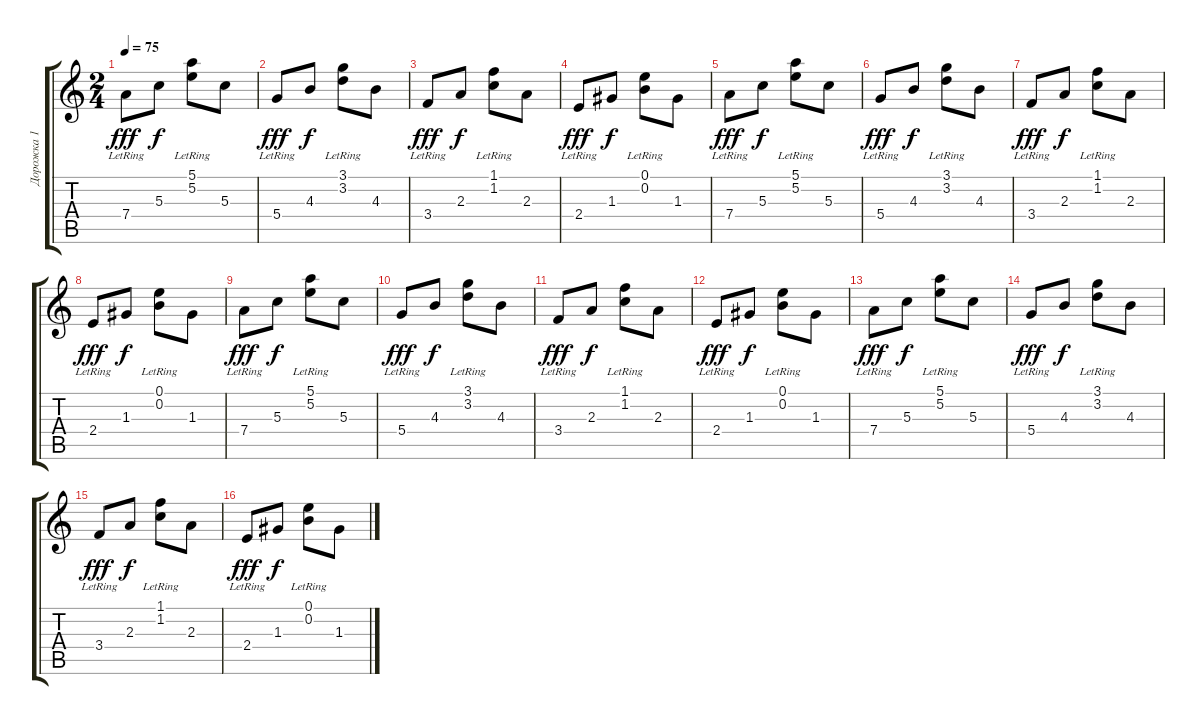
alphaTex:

\track ("Дорожка 1" "Дорожка 1") {instrument acousticguitarsteel}
\staff {score tabs}
\tuning (E4 B3 G3 D3 A2 E2) {hide}
\ts (2 4)
\tempo 75
\clef g2
\ks c
7.4{lr}.8{dy fff} 5.3.8{dy f} (5.1{lr} 5.2).8 5.3.8 |
5.4{lr}.8{dy fff} 4.3.8{dy f} (3.1{lr} 3.2).8 4.3.8 |
3.4{lr}.8{dy fff} 2.3.8{dy f} (1.1{lr} 1.2).8 2.3.8 |
2.4{lr}.8{dy fff} 1.3.8{dy f} (0.1{lr} 0.2).8 1.3.8 |
7.4{lr}.8{dy fff} 5.3.8{dy f} (5.1{lr} 5.2).8 5.3.8 |
5.4{lr}.8{dy fff} 4.3.8{dy f} (3.1{lr} 3.2).8 4.3.8 |
3.4{lr}.8{dy fff} 2.3.8{dy f} (1.1{lr} 1.2).8 2.3.8 |
2.4{lr}.8{dy fff} 1.3.8{dy f} (0.1{lr} 0.2).8 1.3.8 |
7.4{lr}.8{dy fff} 5.3.8{dy f} (5.1{lr} 5.2).8 5.3.8 |
5.4{lr}.8{dy fff} 4.3.8{dy f} (3.1{lr} 3.2).8 4.3.8 |
3.4{lr}.8{dy fff} 2.3.8{dy f} (1.1{lr} 1.2).8 2.3.8 |
2.4{lr}.8{dy fff} 1.3.8{dy f} (0.1{lr} 0.2).8 1.3.8 |
7.4{lr}.8{dy fff} 5.3.8{dy f} (5.1{lr} 5.2).8 5.3.8 |
5.4{lr}.8{dy fff} 4.3.8{dy f} (3.1{lr} 3.2).8 4.3.8 |
3.4{lr}.8{dy fff} 2.3.8{dy f} (1.1{lr} 1.2).8 2.3.8 |
2.4{lr}.8{dy fff} 1.3.8{dy f} (0.1{lr} 0.2).8 1.3.8
